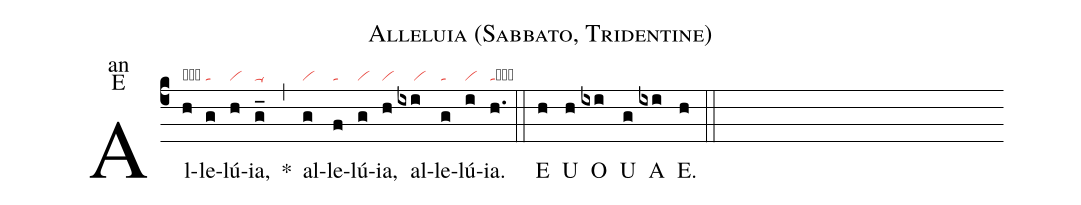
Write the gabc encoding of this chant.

name:Alleluia (Sabbato, Tridentine);
office-part:an;
mode:E;
nabc-lines:1;
%%
(c4) Al(h|obvi)le(g|ta)lú(h|vi)ia,(g_|ta-) <sp>*</sp>(,) al(g|vi)le(f|ta)lú(g|vi)ia,(h|vi) al(ixi|/////vi)le(g|ta)lú(i|vi)ia.(h.|tacb) (::) <eu>E(h) U(h) O(ixi) U(g) A(ixi) E.(h) </eu>(::)
